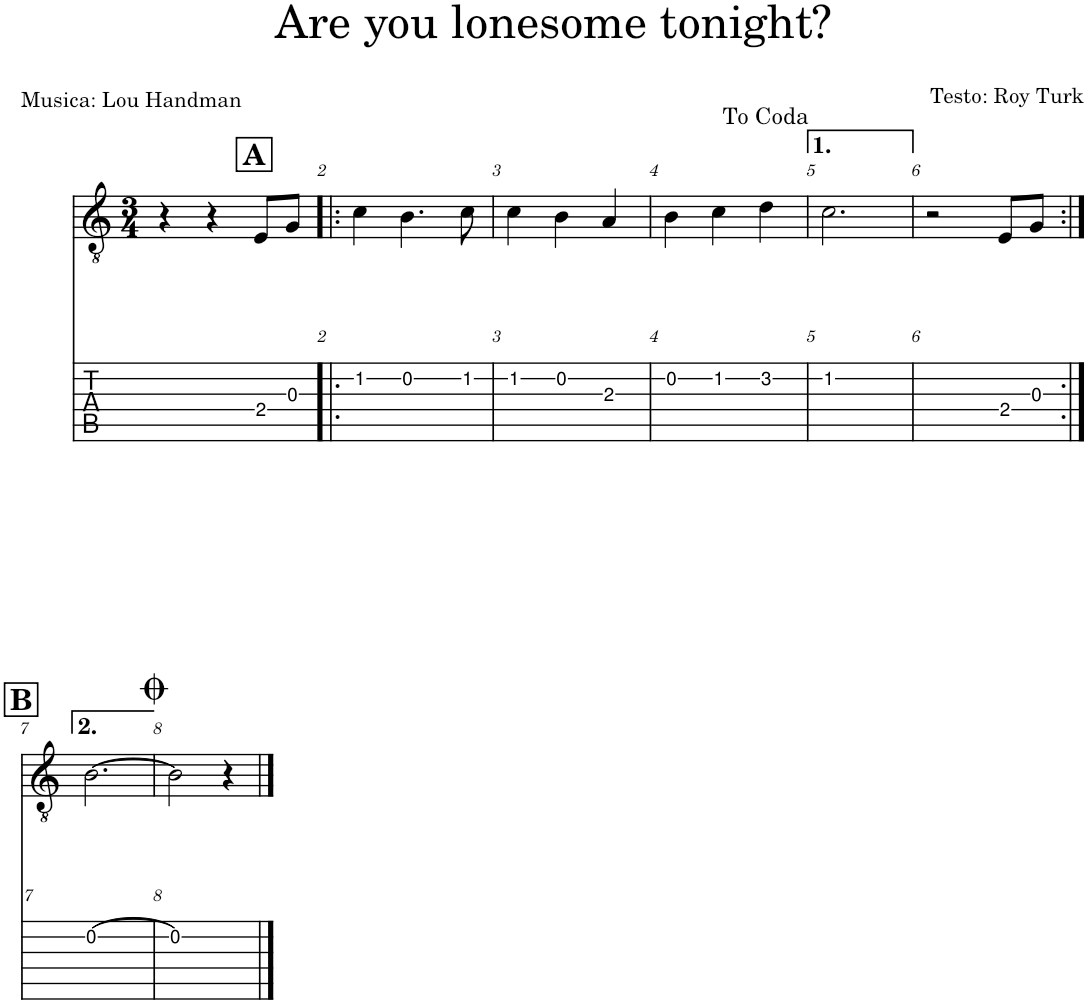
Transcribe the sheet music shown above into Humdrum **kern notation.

**kern	**kern
*part1	*part1
*staff2	*staff1
*I"Guitar	*
*I'Guit.	*
*stria6	*
*	*clefGv2
*k[]	*k[]
*M3/4	*M3/4
!!LO:REH:place=s1:a:B:cj:fs=14:t=A:qo=2
=1	=1
4r	4r
4r	4r
8EL	8E/L
8GJ	8G/J
=2!|:	=2!|:
4c	4c\
4.B	4.B\
8c	8c\
=3	=3
4c	4c\
4B	4B\
4A	4A/
=4	=4
4B	4B\
4c	4c\
4d	4d\
=5	=5
2.c	2.c\
=6	=6
2r	2r
8EL	8E/L
8GJ	8G/J
!!LO:LB:g=z
!!LO:REH:place=s1:a:B:cj:fs=14:t=B
=7:|!	=7:|!
[2.B	[2.B\
=8	=8
2B]	2B\]
4r	4r
==	==
*-	*-
